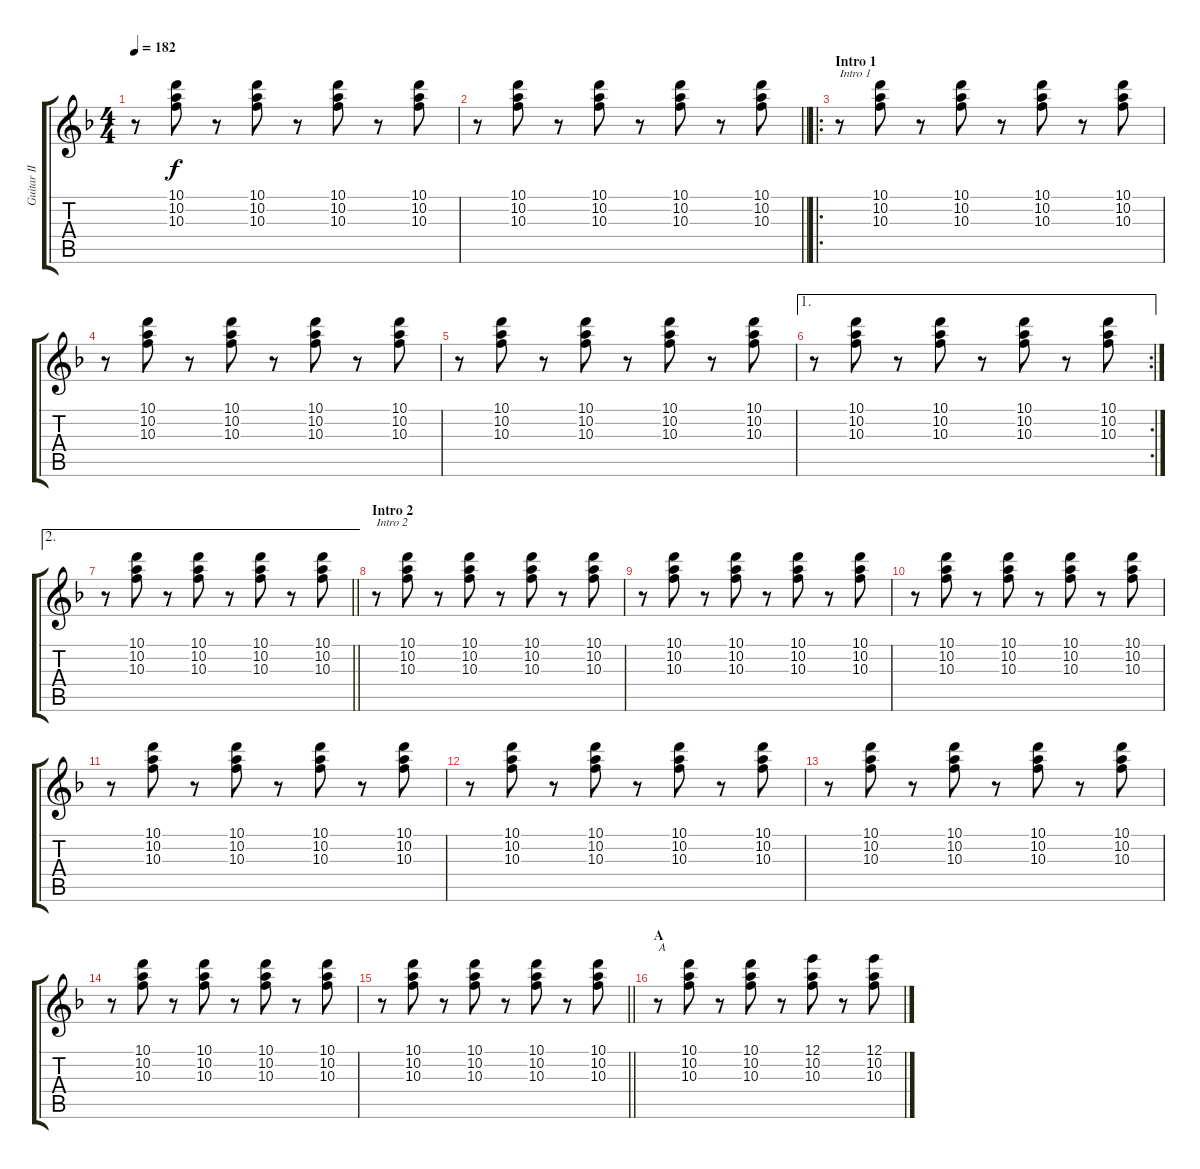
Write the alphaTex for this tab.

\track ("Guitar II" "Guitar II") {instrument distortionguitar}
\staff {score tabs}
\tuning (E4 B3 G3 D3 A2 E2) {hide}
\ts (4 4)
\tempo 182
\clef g2
\ks f
r.8{dy f instrument distortionguitar} (10.1 10.2 10.3).8 r.8 (10.1 10.2 10.3).8 r.8 (10.1 10.2 10.3).8 r.8 (10.1 10.2 10.3).8 |
\barLineRight lightlight
r.8 (10.1 10.2 10.3).8 r.8 (10.1 10.2 10.3).8 r.8 (10.1 10.2 10.3).8 r.8 (10.1 10.2 10.3).8 |
\ro
\section ("" "Intro 1")
r.8{txt "Intro 1"} (10.1 10.2 10.3).8 r.8 (10.1 10.2 10.3).8 r.8 (10.1 10.2 10.3).8 r.8 (10.1 10.2 10.3).8 |
r.8 (10.1 10.2 10.3).8 r.8 (10.1 10.2 10.3).8 r.8 (10.1 10.2 10.3).8 r.8 (10.1 10.2 10.3).8 |
r.8 (10.1 10.2 10.3).8 r.8 (10.1 10.2 10.3).8 r.8 (10.1 10.2 10.3).8 r.8 (10.1 10.2 10.3).8 |
\ae 1
\rc 2
r.8 (10.1 10.2 10.3).8 r.8 (10.1 10.2 10.3).8 r.8 (10.1 10.2 10.3).8 r.8 (10.1 10.2 10.3).8 |
\ae 2
\barLineRight lightlight
r.8 (10.1 10.2 10.3).8 r.8 (10.1 10.2 10.3).8 r.8 (10.1 10.2 10.3).8 r.8 (10.1 10.2 10.3).8 |
\section ("" "Intro 2")
r.8{txt "Intro 2"} (10.1 10.2 10.3).8 r.8 (10.1 10.2 10.3).8 r.8 (10.1 10.2 10.3).8 r.8 (10.1 10.2 10.3).8 |
r.8 (10.1 10.2 10.3).8 r.8 (10.1 10.2 10.3).8 r.8 (10.1 10.2 10.3).8 r.8 (10.1 10.2 10.3).8 |
r.8 (10.1 10.2 10.3).8 r.8 (10.1 10.2 10.3).8 r.8 (10.1 10.2 10.3).8 r.8 (10.1 10.2 10.3).8 |
r.8 (10.1 10.2 10.3).8 r.8 (10.1 10.2 10.3).8 r.8 (10.1 10.2 10.3).8 r.8 (10.1 10.2 10.3).8 |
r.8 (10.1 10.2 10.3).8 r.8 (10.1 10.2 10.3).8 r.8 (10.1 10.2 10.3).8 r.8 (10.1 10.2 10.3).8 |
r.8 (10.1 10.2 10.3).8 r.8 (10.1 10.2 10.3).8 r.8 (10.1 10.2 10.3).8 r.8 (10.1 10.2 10.3).8 |
r.8 (10.1 10.2 10.3).8 r.8 (10.1 10.2 10.3).8 r.8 (10.1 10.2 10.3).8 r.8 (10.1 10.2 10.3).8 |
\barLineRight lightlight
r.8 (10.1 10.2 10.3).8 r.8 (10.1 10.2 10.3).8 r.8 (10.1 10.2 10.3).8 r.8 (10.1 10.2 10.3).8 |
\section ("" "A")
r.8{txt "A"} (10.1 10.2 10.3).8 r.8 (10.1 10.2 10.3).8 r.8 (12.1 10.2 10.3).8 r.8 (12.1 10.2 10.3).8
